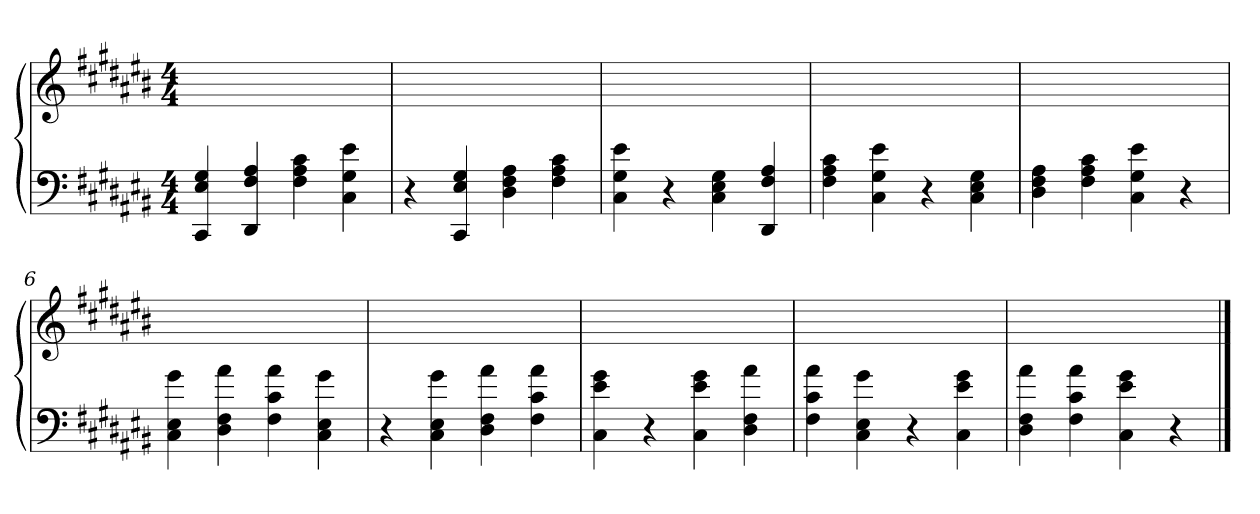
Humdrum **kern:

**kern	**kern
*part2	*part1
*staff2	*staff1
*clefF4	*clefG2
*k[f#c#g#d#a#e#b#]	*k[f#c#g#d#a#e#b#]
*C#:	*C#:
*M4/4	*M4/4
*MM60	*MM60
=1	=1
4CC# 4E# 4G#	1ryy
4DD# 4F# 4A#	.
4F# 4A# 4c#	.
4C# 4G# 4e#	.
=2	=2
4r	1ryy
4CC# 4E# 4G#	.
4D# 4F# 4A#	.
4F# 4A# 4c#	.
=3	=3
4C# 4G# 4e#	1ryy
4r	.
4C# 4E# 4G#	.
4DD# 4F# 4A#	.
=4	=4
4F# 4A# 4c#	1ryy
4C# 4G# 4e#	.
4r	.
4C# 4E# 4G#	.
=5	=5
4D# 4F# 4A#	1ryy
4F# 4A# 4c#	.
4C# 4G# 4e#	.
4r	.
=6	=6
4C# 4E# 4g#	1ryy
4D# 4F# 4a#	.
4F# 4c# 4a#	.
4C# 4E# 4g#	.
=7	=7
4r	1ryy
4C# 4E# 4g#	.
4D# 4F# 4a#	.
4F# 4c# 4a#	.
=8	=8
4C# 4e# 4g#	1ryy
4r	.
4C# 4e# 4g#	.
4D# 4F# 4a#	.
=9	=9
4F# 4c# 4a#	1ryy
4C# 4E# 4g#	.
4r	.
4C# 4e# 4g#	.
=10	=10
4D# 4F# 4a#	1ryy
4F# 4c# 4a#	.
4C# 4e# 4g#	.
4r	.
==	==
*-	*-
